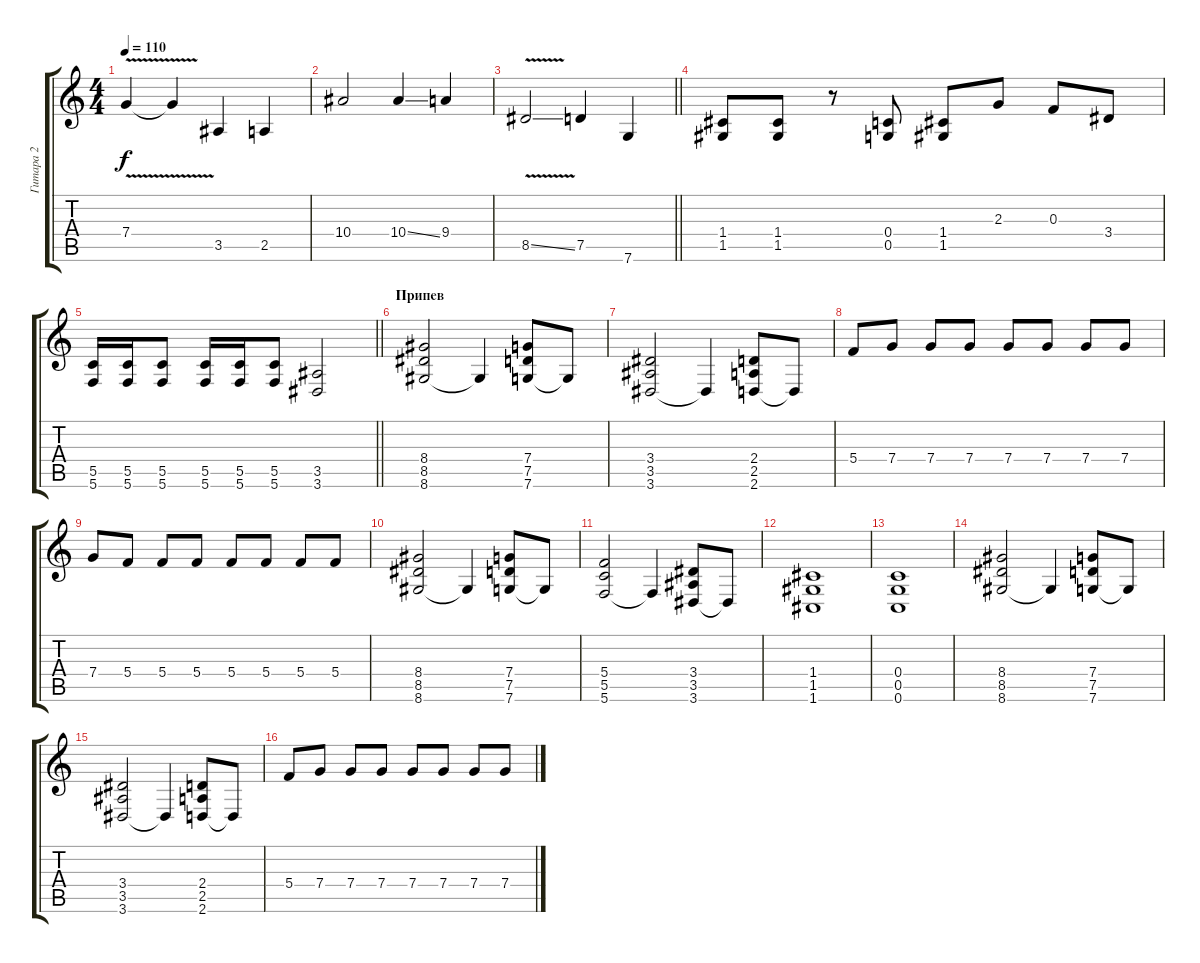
\track ("Гитара 2" "Гитара 2") {instrument electricguitarclean}
\staff {score tabs}
\tuning (D4 A3 F3 C3 G2 C2) {hide}
\ts (4 4)
\tempo 110
\clef g2
\ks c
7.4{v}.4{dy f} 7.4{t}.4 3.5.4 2.5.4 |
10.4.2 10.4{ss}.4 9.4.4 |
\barLineRight lightlight
8.5{v ss}.2 7.5.4 7.6.4 |
(1.4 1.5).8 (1.4 1.5).8 r.8 (0.4 0.5).8 (1.4 1.5).8 2.3.8 0.3.8 3.4.8 |
\barLineRight lightlight
(5.5 5.6).16 (5.5 5.6).16 (5.5 5.6).8 (5.5 5.6).16 (5.5 5.6).16 (5.5 5.6).8 (3.5 3.6).2 |
\section ("" "Припев")
(8.4 8.5 8.6).2 8.6{t}.4 (7.4 7.5 7.6).8 7.6{t}.8 |
(3.4 3.5 3.6).2 3.6{t}.4 (2.4 2.5 2.6).8 2.6{t}.8 |
5.4.8 7.4.8 7.4.8 7.4.8 7.4.8 7.4.8 7.4.8 7.4.8 |
7.4.8 5.4.8 5.4.8 5.4.8 5.4.8 5.4.8 5.4.8 5.4.8 |
(8.4 8.5 8.6).2 8.6{t}.4 (7.4 7.5 7.6).8 7.6{t}.8 |
(5.4 5.5 5.6).2 5.6{t}.4 (3.4 3.5 3.6).8 3.6{t}.8 |
(1.4 1.5 1.6).1 |
(0.4 0.5 0.6).1 |
(8.4 8.5 8.6).2 8.6{t}.4 (7.4 7.5 7.6).8 7.6{t}.8 |
(3.4 3.5 3.6).2 3.6{t}.4 (2.4 2.5 2.6).8 2.6{t}.8 |
5.4.8 7.4.8 7.4.8 7.4.8 7.4.8 7.4.8 7.4.8 7.4.8
